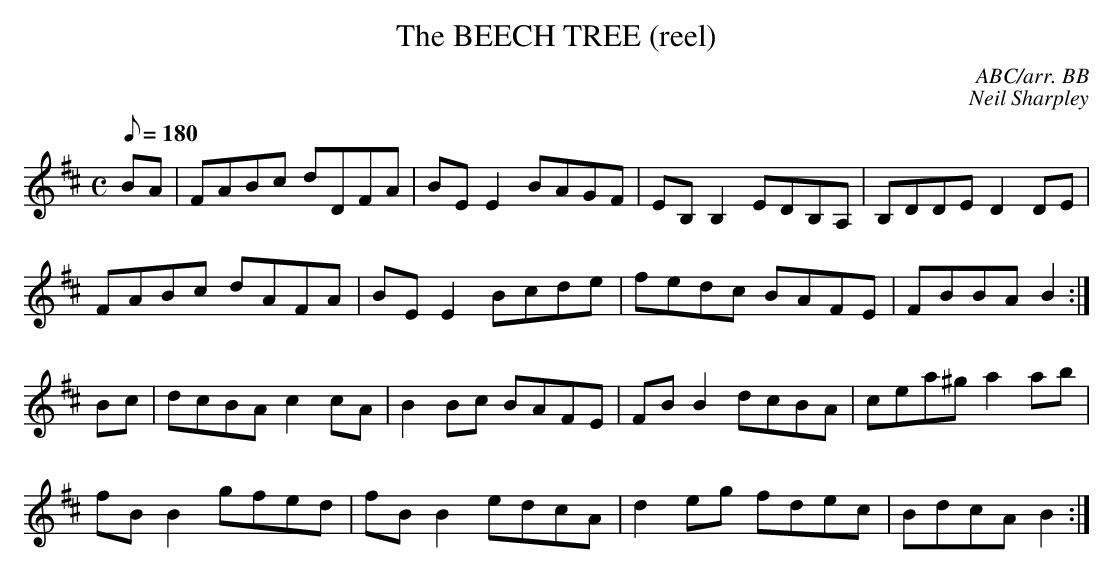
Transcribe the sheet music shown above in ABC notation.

X:1
T:The BEECH TREE (reel)
C:ABC/arr. BB
C:Neil Sharpley
L:1/8
M:C
Q:180
K:D
BA|FABc dDFA|BEE2 BAGF|EB,B,2 EDB,A,|B,DDE D2DE|
FABc dAFA|BEE2 Bcde|fedc BAFE|FBBA B2 :|
Bc|dcBA c2cA|B2Bc BAFE|FBB2 dcBA|cea^g a2ab|
fBB2 gfed|fBB2 edcA|d2eg fdec|BdcA B2 :|
